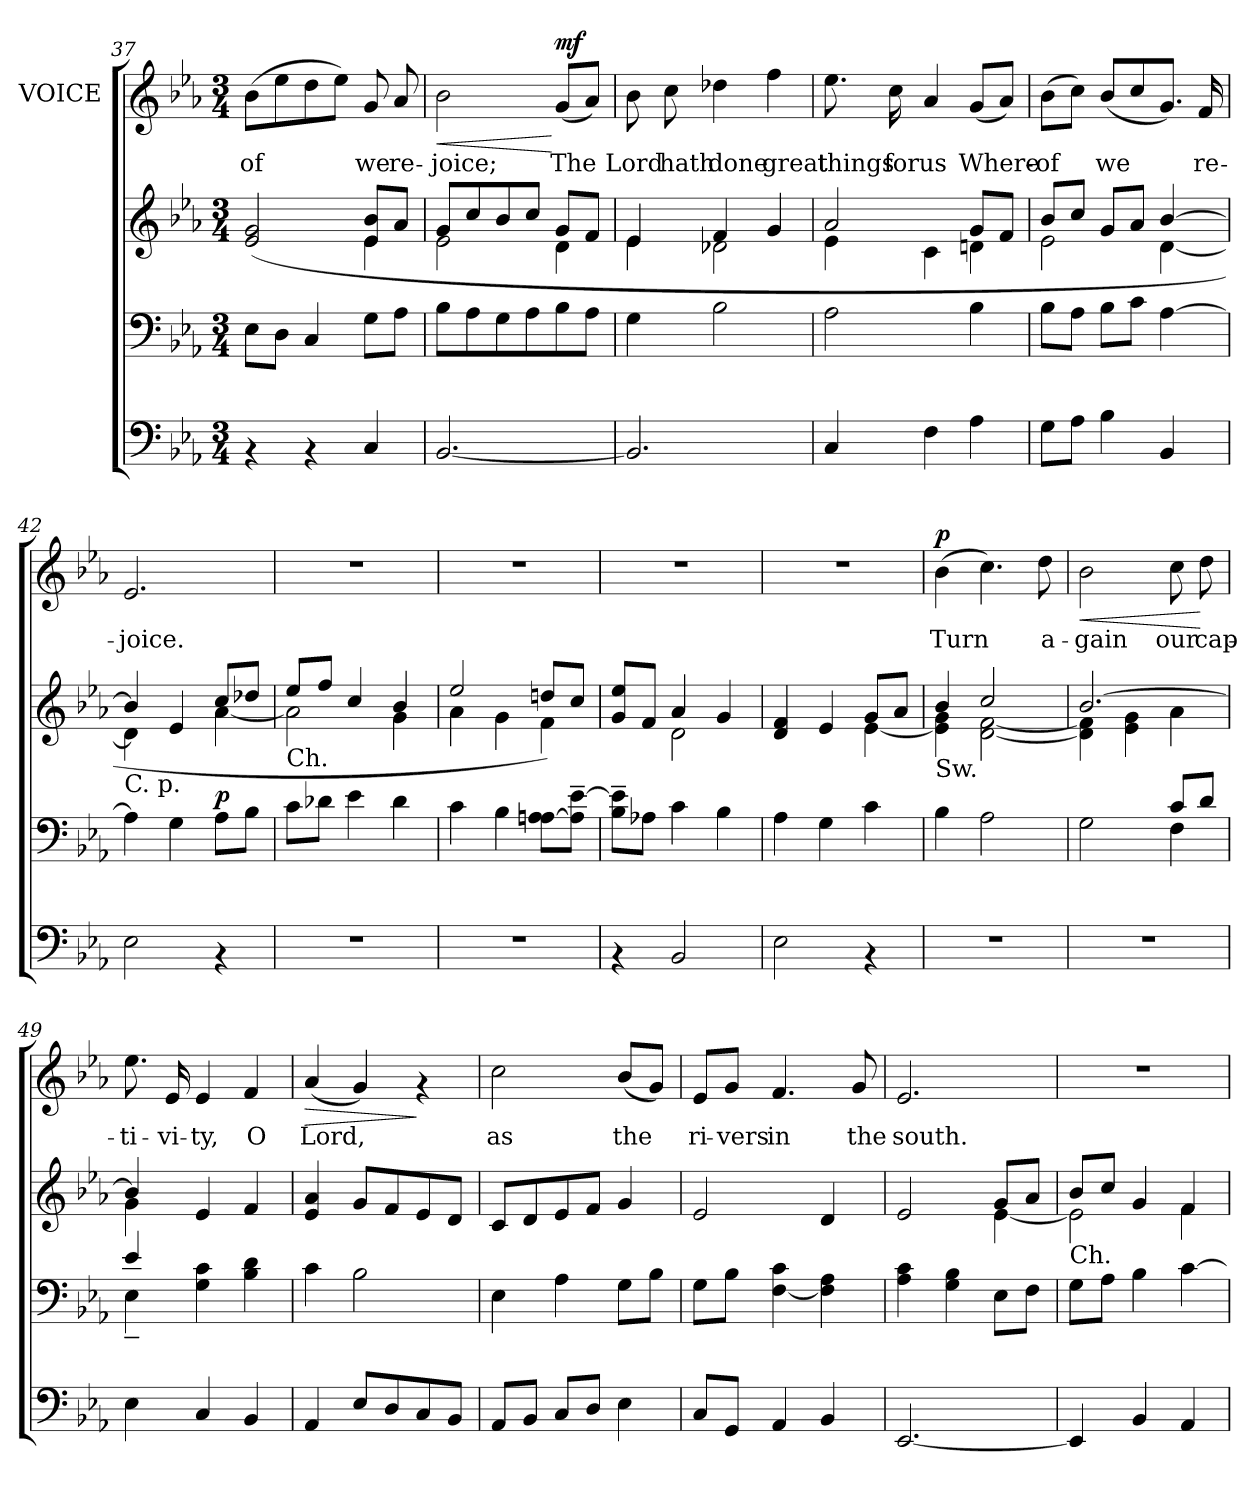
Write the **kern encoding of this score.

**kern	**kern	**kern	**dynam	**kern	**text	**dynam
*part3	*part2	*part2	*part2	*part1	*part1	*part1
*staff4	*staff3	*staff2	*staff2/3	*staff1	*staff1	*staff1
*	*	*	*	*I"VOICE	*	*
!!LO:LB:g=z
*clefF4	*clefF4	*clefG2	*	*clefG2	*	*
*k[b-e-a-]	*k[b-e-a-]	*k[b-e-a-]	*	*k[b-e-a-]	*	*
*E-:	*E-:	*E-:	*	*E-:	*	*
*M3/4	*M3/4	*M3/4	*	*M3/4	*	*
=37	=37	=37	=37	=37	=37	=37
*	*	*^	*	*	*	*
!	!	!	!	!	!	!LO:LY:b	!
4rAA	8E-\L	(<2e-/ 2g/	2ryy	.	(>8b-\L	-of	.
.	8D\J	.	.	.	8ee-\	.	.
4rAA	4C/	.	.	.	8dd\	.	.
.	.	.	.	.	8ee-\J)	.	.
!	!	!	!	!	!	!LO:LY:b	!
4C/	8G\L	8e-/ 8b-/L	4e-\	.	8g/	we	.
!	!	!	!	!	!	!LO:LY:b	!
.	8A-\J	8a-/J	.	.	8a-/	re-	.
=38	=38	=38	=38	=38	=38	=38	=38
!	!	!	!	!	!	!LO:LY:b	!LO:HP:b
[<2.BB-/	8B-\L	8g/L	2e-\	.	2b-\	-joice;	<
.	8A-\	8cc/	.	.	.	.	.
.	8G\	8b-/	.	.	.	.	.
.	8A-\	8cc/J	.	.	.	.	.
!	!	!	!	!	!	!LO:LY:b	!LO:DY:n=1:a
.	8B-\	8g/L	4d\	.	(<8g/L	The	[ mf
.	8A-\J	8f/J	.	.	8a-/J)	.	.
=39	=39	=39	=39	=39	=39	=39	=39
!	!	!	!	!	!	!LO:LY:b	!
2.BB-/]	4G\	4e-/	4e-\	.	8b-\	Lord	.
!	!	!	!	!	!	!LO:LY:b	!
.	.	.	.	.	8cc\	hath	.
!	!	!	!	!	!	!LO:LY:b	!
.	2B-\	4f/	2d-X\	.	4dd-X\	done	.
!	!	!	!	!	!	!LO:LY:b	!
.	.	4g/	.	.	4ff\	great	.
=40	=40	=40	=40	=40	=40	=40	=40
!	!	!	!	!	!	!LO:LY:b	!
4C/	2A-\	2a-/	4e-\	.	8.ee-\	things	.
!	!	!	!	!	!	!LO:LY:b	!
.	.	.	.	.	16cc\	for	.
!	!	!	!	!	!	!LO:LY:b	!
4F\	.	.	4c\	.	4a-/	us	.
!	!	!	!	!	!	!LO:LY:b	!
4A-\	4B-\	8g/L	4dn\	.	(<8g/L	Where-	.
.	.	8f/J	.	.	8a-/J)	.	.
!!LO:PB:g=z
=41	=41	=41	=41	=41	=41	=41	=41
!	!	!	!	!	!	!LO:LY:b	!
8G\L	8B-\L	8b-/L	2e-\	.	(>8b-\L	-of	.
8A-\J	8A-\J	8cc/J	.	.	8cc\J)	.	.
!	!	!	!	!	!	!LO:LY:b	!
4B-\	8B-\L	8g/L	.	.	(<8b-/L	we	.
.	8c\J	8a-/J	.	.	8cc/	.	.
4BB-/	[>4A-\	[>4b-/	[<4d\	.	8.g/J)	.	.
!	!	!	!	!	!	!LO:LY:b	!
.	.	.	.	.	16f/	re-	.
=42	=42	=42	=42	=42	=42	=42	=42
!	!	!LO:TX:b:t=C. p.	!	!	!	!	!
!	!	!	!	!	!	!LO:LY:b	!
2E-\	4A-\]	4b-/]	4d\]	.	2.e-/	-joice.	.
.	4G\	4e-/	4ryy	.	.	.	.
!	!	!	!	!LO:DY:a=2	!	!	!
4rAA	8A-\L	8cc/L	[<4a-\	p	.	.	.
.	8B-\J	8dd-X/J	.	.	.	.	.
=43	=43	=43	=43	=43	=43	=43	=43
!	!	!LO:TX:b:t=Ch.	!	!	!	!	!
2.r	8c\L	8ee-/L	2a-\]	.	2.r	.	.
.	8d-X\J	8ff/J	.	.	.	.	.
.	4e-\	4cc/	.	.	.	.	.
.	4d-\	4b-/	4g\	.	.	.	.
=44	=44	=44	=44	=44	=44	=44	=44
2.r	4c\	2ee-/	4a-\	.	2.r	.	.
.	4B-\	.	4g\	.	.	.	.
.	8An\ [<8An\L	8ddn/L)	4f\	.	.	.	.
.	8A\]~> [>8e-\~>J	8cc/J	.	.	.	.	.
=45	=45	=45	=45	=45	=45	=45	=45
4rAA	8B-\~> 8e-\]~>L	8g/ 8ee-/L	4ryy	.	2.r	.	.
.	8A-X\J	8f/J	.	.	.	.	.
2BB-/	4c\	4a-/	2d\	.	.	.	.
.	4B-\	4g/	.	.	.	.	.
!!LO:LB:g=z
=46	=46	=46	=46	=46	=46	=46	=46
2E-\	4A-\	4d/ 4f/	2ryy	.	2.r	.	.
.	4G\	4e-/	.	.	.	.	.
4rAA	4c\	8g/L	[<4e-\	.	.	.	.
.	.	8a-/J	.	.	.	.	.
=47	=47	=47	=47	=47	=47	=47	=47
!	!	!LO:TX:b:t=Sw.	!	!	!	!	!
!	!	!	!	!	!	!LO:LY:b	!LO:DY:a
2.r	4B-\	4b-/	4e-\] 4g\	.	(>4b-\	Turn	p
.	2A-\	2cc/	[<2d\ [<2f\	.	4.cc\)	.	.
!	!	!	!	!	!	!LO:LY:b	!
.	.	.	.	.	8dd\	a-	.
=48	=48	=48	=48	=48	=48	=48	=48
*	*^	*	*	*	*	*	*
!	!	!	!	!	!	!	!LO:LY:b	!LO:HP:b
2.r	2ryy	2G\	[>2.b-/	4d\] 4f\]	.	2b-\	-gain	<
.	.	.	.	4e-\ 4g\	.	.	.	.
!	!	!	!	!	!	!	!LO:LY:b	!
.	8c/L	4F\	.	4a-\	.	8cc\	our	.
!	!	!	!	!	!	!	!LO:LY:b	!
.	8d/J	.	.	.	.	8dd\	cap-	[
=49	=49	=49	=49	=49	=49	=49	=49	=49
!	!	!	!	!	!	!	!LO:LY:b	!
4E-\	4e-/	4E-~<\	4b-/]	4g\	.	8.ee-\	-ti-	.
!	!	!	!	!	!	!	!LO:LY:b	!
.	.	.	.	.	.	16e-/	-vi-	.
!	!	!	!	!	!	!	!LO:LY:b	!
4C/	2ryy	4G\ 4c\	4e-/	2ryy	.	4e-/	-ty,	.
!	!	!	!	!	!	!	!LO:LY:b	!
4BB-/	.	4B-\ 4d\	4f/	.	.	4f/	O	.
*	*	*	*v	*v	*	*	*	*
=50	=50	=50	=50	=50	=50	=50	=50
!	!	!	!	!	!	!LO:LY:b	!LO:HP:b
*	*v	*v	*	*	*	*	*
4AA-/	4c\	4e-/ 4a-/	.	(<4a-/	Lord,	>
8E-/L	2B-\	8g/L	.	4g/)	.	.
8D/	.	8f/	.	.	.	.
8C/	.	8e-/	.	4rf	.	]
8BB-/J	.	8d/J	.	.	.	.
!!LO:LB:g=z
=51	=51	=51	=51	=51	=51	=51
!	!	!	!	!	!LO:LY:b	!
8AA-/L	4E-\	8c/L	.	2cc\	as	.
8BB-/J	.	8d/	.	.	.	.
8C/L	4A-\	8e-/	.	.	.	.
8D/J	.	8f/J	.	.	.	.
!	!	!	!	!	!LO:LY:b	!
4E-\	8G\L	4g/	.	(<8b-/L	the	.
.	8B-\J	.	.	8g/J)	.	.
=52	=52	=52	=52	=52	=52	=52
!	!	!	!	!	!LO:LY:b	!
8C/L	8G\L	2e-/	.	8e-/L	ri-	.
!	!	!	!	!	!LO:LY:b	!
8GG/J	8B-\J	.	.	8g/J	-vers	.
!	!	!	!	!	!LO:LY:b	!
4AA-/	[<4F\ 4c\	.	.	4.f/	in	.
4BB-/	4F\] 4A-\	4d/	.	.	.	.
!	!	!	!	!	!LO:LY:b	!
.	.	.	.	8g/	the	.
=53	=53	=53	=53	=53	=53	=53
*	*	*^	*	*	*	*
!	!	!	!	!	!	!LO:LY:b	!
[<2.EE-/	4A-\ 4c\	2e-/	2ryy	.	2.e-/	south.	.
.	4G\ 4B-\	.	.	.	.	.	.
.	8E-\L	8g/L	[<4e-\	.	.	.	.
.	8F\J	8a-/J	.	.	.	.	.
=54	=54	=54	=54	=54	=54	=54	=54
!	!	!LO:TX:b:t=Ch.	!	!	!	!	!
4EE-/]	8G\L	8b-/L	2e-\]	.	2.r	.	.
.	8A-\J	8cc/J	.	.	.	.	.
4BB-/	4B-\	4g/	.	.	.	.	.
4AA-/	[>4c\	4f/	4f\	.	.	.	.
*	*	*v	*v	*	*	*	*
=	=	=	=	=	=	=
*-	*-	*-	*-	*-	*-	*-
